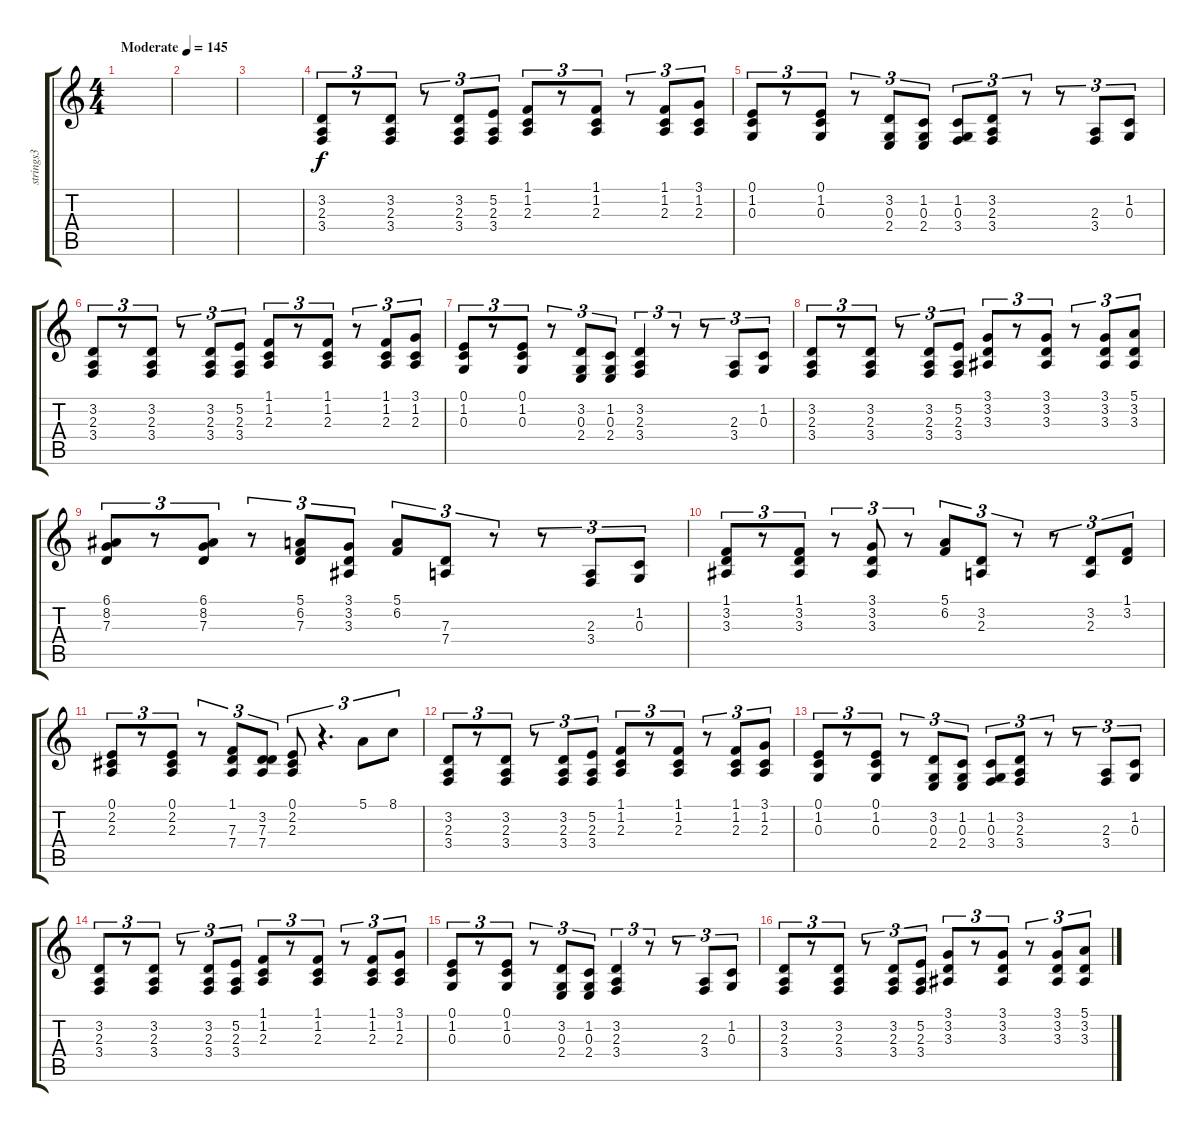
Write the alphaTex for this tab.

\track ("strings3" "strings3") {instrument stringensemble1}
\staff {score tabs}
\tuning (E4 B3 G3 D3 A2 E2) {hide}
\ts (4 4)
\tempo (145 "Moderate")
\clef g2
\ks c
|
|
|
(3.2 2.3 3.4).8{tu (3 2)} r.8{tu (3 2)} (3.2 2.3 3.4).8{tu (3 2)} r.8{tu (3 2)} (3.2 2.3 3.4).8{tu (3 2)} (5.2 2.3 3.4).8{tu (3 2)} (1.1 1.2 2.3).8{tu (3 2)} r.8{tu (3 2)} (1.1 1.2 2.3).8{tu (3 2)} r.8{tu (3 2)} (1.1 1.2 2.3).8{tu (3 2)} (3.1 1.2 2.3).8{tu (3 2)} |
(0.1 1.2 0.3).8{tu (3 2)} r.8{tu (3 2)} (0.1 1.2 0.3).8{tu (3 2)} r.8{tu (3 2)} (3.2 0.3 2.4).8{tu (3 2)} (1.2 0.3 2.4).8{tu (3 2)} (1.2 0.3 3.4).8{tu (3 2)} (3.2 2.3 3.4).8{tu (3 2)} r.8{tu (3 2)} r.8{tu (3 2)} (2.3 3.4).8{tu (3 2)} (1.2 0.3).8{tu (3 2)} |
(3.2 2.3 3.4).8{tu (3 2)} r.8{tu (3 2)} (3.2 2.3 3.4).8{tu (3 2)} r.8{tu (3 2)} (3.2 2.3 3.4).8{tu (3 2)} (5.2 2.3 3.4).8{tu (3 2)} (1.1 1.2 2.3).8{tu (3 2)} r.8{tu (3 2)} (1.1 1.2 2.3).8{tu (3 2)} r.8{tu (3 2)} (1.1 1.2 2.3).8{tu (3 2)} (3.1 1.2 2.3).8{tu (3 2)} |
(0.1 1.2 0.3).8{tu (3 2)} r.8{tu (3 2)} (0.1 1.2 0.3).8{tu (3 2)} r.8{tu (3 2)} (3.2 0.3 2.4).8{tu (3 2)} (1.2 0.3 2.4).8{tu (3 2)} (3.2 2.3 3.4).4{tu (3 2)} r.8{tu (3 2)} r.8{tu (3 2)} (2.3 3.4).8{tu (3 2)} (1.2 0.3).8{tu (3 2)} |
(3.2 2.3 3.4).8{tu (3 2)} r.8{tu (3 2)} (3.2 2.3 3.4).8{tu (3 2)} r.8{tu (3 2)} (3.2 2.3 3.4).8{tu (3 2)} (5.2 2.3 3.4).8{tu (3 2)} (3.1 3.2 3.3).8{tu (3 2)} r.8{tu (3 2)} (3.1 3.2 3.3).8{tu (3 2)} r.8{tu (3 2)} (3.1 3.2 3.3).8{tu (3 2)} (5.1 3.2 3.3).8{tu (3 2)} |
(6.1 8.2 7.3).8{tu (3 2)} r.8{tu (3 2)} (6.1 8.2 7.3).8{tu (3 2)} r.8{tu (3 2)} (5.1 6.2 7.3).8{tu (3 2)} (3.1 3.2 3.3).8{tu (3 2)} (5.1 6.2).8{tu (3 2)} (7.3 7.4).8{tu (3 2)} r.8{tu (3 2)} r.8{tu (3 2)} (2.3 3.4).8{tu (3 2)} (1.2 0.3).8{tu (3 2)} |
(1.1 3.2 3.3).8{tu (3 2)} r.8{tu (3 2)} (1.1 3.2 3.3).8{tu (3 2)} r.8{tu (3 2)} (3.1 3.2 3.3).8{tu (3 2)} r.8{tu (3 2)} (5.1 6.2).8{tu (3 2)} (3.2 2.3).8{tu (3 2)} r.8{tu (3 2)} r.8{tu (3 2)} (3.2 2.3).8{tu (3 2)} (1.1 3.2).8{tu (3 2)} |
(0.1 2.2 2.3).8{tu (3 2)} r.8{tu (3 2)} (0.1 2.2 2.3).8{tu (3 2)} r.8{tu (3 2)} (1.1 7.3 7.4).8{tu (3 2)} (3.2 7.3 7.4).8{tu (3 2)} (0.1 2.2 2.3).8{tu (3 2)} r.4{d tu (3 2)} 5.1.8{tu (3 2)} 8.1.8{tu (3 2)} |
(3.2 2.3 3.4).8{tu (3 2)} r.8{tu (3 2)} (3.2 2.3 3.4).8{tu (3 2)} r.8{tu (3 2)} (3.2 2.3 3.4).8{tu (3 2)} (5.2 2.3 3.4).8{tu (3 2)} (1.1 1.2 2.3).8{tu (3 2)} r.8{tu (3 2)} (1.1 1.2 2.3).8{tu (3 2)} r.8{tu (3 2)} (1.1 1.2 2.3).8{tu (3 2)} (3.1 1.2 2.3).8{tu (3 2)} |
(0.1 1.2 0.3).8{tu (3 2)} r.8{tu (3 2)} (0.1 1.2 0.3).8{tu (3 2)} r.8{tu (3 2)} (3.2 0.3 2.4).8{tu (3 2)} (1.2 0.3 2.4).8{tu (3 2)} (1.2 0.3 3.4).8{tu (3 2)} (3.2 2.3 3.4).8{tu (3 2)} r.8{tu (3 2)} r.8{tu (3 2)} (2.3 3.4).8{tu (3 2)} (1.2 0.3).8{tu (3 2)} |
(3.2 2.3 3.4).8{tu (3 2)} r.8{tu (3 2)} (3.2 2.3 3.4).8{tu (3 2)} r.8{tu (3 2)} (3.2 2.3 3.4).8{tu (3 2)} (5.2 2.3 3.4).8{tu (3 2)} (1.1 1.2 2.3).8{tu (3 2)} r.8{tu (3 2)} (1.1 1.2 2.3).8{tu (3 2)} r.8{tu (3 2)} (1.1 1.2 2.3).8{tu (3 2)} (3.1 1.2 2.3).8{tu (3 2)} |
(0.1 1.2 0.3).8{tu (3 2)} r.8{tu (3 2)} (0.1 1.2 0.3).8{tu (3 2)} r.8{tu (3 2)} (3.2 0.3 2.4).8{tu (3 2)} (1.2 0.3 2.4).8{tu (3 2)} (3.2 2.3 3.4).4{tu (3 2)} r.8{tu (3 2)} r.8{tu (3 2)} (2.3 3.4).8{tu (3 2)} (1.2 0.3).8{tu (3 2)} |
(3.2 2.3 3.4).8{tu (3 2)} r.8{tu (3 2)} (3.2 2.3 3.4).8{tu (3 2)} r.8{tu (3 2)} (3.2 2.3 3.4).8{tu (3 2)} (5.2 2.3 3.4).8{tu (3 2)} (3.1 3.2 3.3).8{tu (3 2)} r.8{tu (3 2)} (3.1 3.2 3.3).8{tu (3 2)} r.8{tu (3 2)} (3.1 3.2 3.3).8{tu (3 2)} (5.1 3.2 3.3).8{tu (3 2)}
